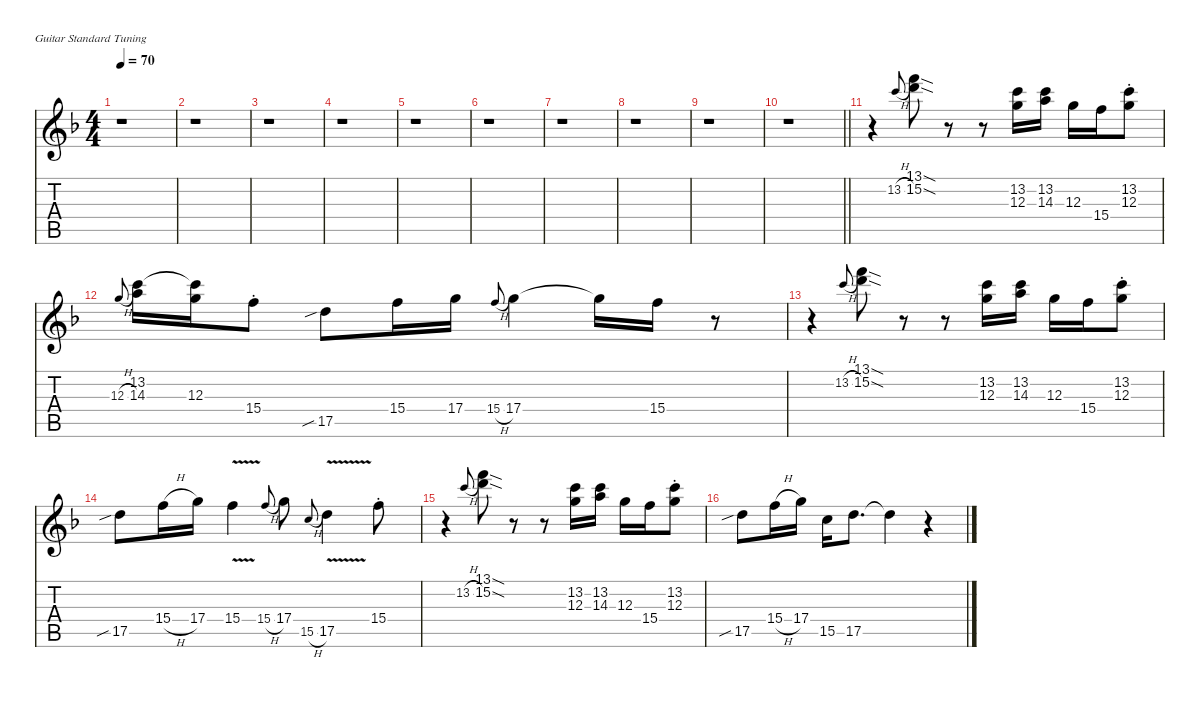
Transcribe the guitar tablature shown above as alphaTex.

\defaultSystemsLayout 4
\hideDynamics
\bracketExtendMode nobrackets
\singleTrackTrackNamePolicy hidden
\multiTrackTrackNamePolicy hidden
\otherSystemsTrackNameOrientation horizontal
\track ("Guitar 2" "el.guit.") {defaultSystemsLayout 16 instrument electricguitarclean}
\staff {score tabs}
\tuning (E4 B3 G3 D3 A2 E2)
\ts (4 4)
\tempo 70
\clef g2
\ks f
r.1{dy mp beam Down} |
r.1{beam Down} |
r.1{beam Down} |
r.1{beam Down} |
r.1{beam Down} |
r.1{beam Down} |
r.1{beam Down} |
r.1{beam Down} |
r.1{beam Down} |
\barLineRight lightlight
r.1{beam Down} |
r.4{beam Down} 13.2{h acc forcenatural}.8{gr onbeat beam Up} (13.1{sod acc forcenatural} 15.2{sod acc forcenatural}).8{dy mf beam Down} r.8{beam Down} r.8{beam Down} (13.2{acc forcenatural} 12.3{acc forcenatural}).16{dy f beam Down} (13.2{acc forcenatural} 14.3{acc forcenatural}).16{beam Down} 12.3{acc forcenatural}.16{beam Down} 15.4{acc forcenatural}.16{beam Down} (13.2{st acc forcenatural} 12.3{st acc forcenatural}).8{beam Down} |
12.3{h acc forcenatural}.8{gr onbeat dy mp beam Up} (13.2{acc forcenatural} 14.3{acc forcenatural}).16{dy f beam Down} (13.2{t acc forcenatural} 12.3{acc forcenatural}).16{beam Down} 15.4{st acc forcenatural}.8{beam Down} 17.5{sib acc forcenatural}.8{beam Down} 15.4{acc forcenatural}.16{beam Down} 17.4{acc forcenatural}.16{beam Down} 15.4{h acc forcenatural}.8{gr onbeat dy mp beam Up} 17.4{acc forcenatural}.4{dy f beam Down} 17.4{t acc forcenatural}.16{beam Down} 15.4{acc forcenatural}.16{beam Down} r.8{beam Down} |
r.4{beam Down} 13.2{h acc forcenatural}.8{gr onbeat dy mp beam Up} (13.1{sod acc forcenatural} 15.2{sod acc forcenatural}).8{dy mf beam Down} r.8{beam Down} r.8{beam Down} (13.2{acc forcenatural} 12.3{acc forcenatural}).16{dy f beam Down} (13.2{acc forcenatural} 14.3{acc forcenatural}).16{beam Down} 12.3{acc forcenatural}.16{beam Down} 15.4{acc forcenatural}.16{beam Down} (13.2{st acc forcenatural} 12.3{st acc forcenatural}).8{beam Down} |
17.5{sib acc forcenatural}.8{beam Down} 15.4{h acc forcenatural}.16{beam Down} 17.4{acc forcenatural}.16{beam Down} 15.4{v acc forcenatural}.4{beam Down} 15.4{h acc forcenatural}.8{gr onbeat dy mf beam Up} 17.4{acc forcenatural}.8{dy f beam Down} 15.5{h acc forcenatural}.8{gr onbeat dy mf beam Up} 17.5{v acc forcenatural}.4{dy f beam Down} 15.4{st acc forcenatural}.8{beam Down} |
r.4{beam Down} 13.2{h acc forcenatural}.8{gr onbeat dy mp beam Up} (13.1{sod acc forcenatural} 15.2{sod acc forcenatural}).8{dy mf beam Down} r.8{beam Down} r.8{beam Down} (13.2{acc forcenatural} 12.3{acc forcenatural}).16{dy f beam Down} (13.2{acc forcenatural} 14.3{acc forcenatural}).16{beam Down} 12.3{acc forcenatural}.16{beam Down} 15.4{acc forcenatural}.16{beam Down} (13.2{st acc forcenatural} 12.3{st acc forcenatural}).8{beam Down} |
17.5{sib acc forcenatural}.8{beam Down} 15.4{h acc forcenatural}.16{beam Down} 17.4{acc forcenatural}.16{beam Down} 15.5{acc forcenatural}.16{beam Down} 17.5{acc forcenatural}.8{d beam Down} 17.5{t acc forcenatural}.4{beam Down} r.4{beam Down}
